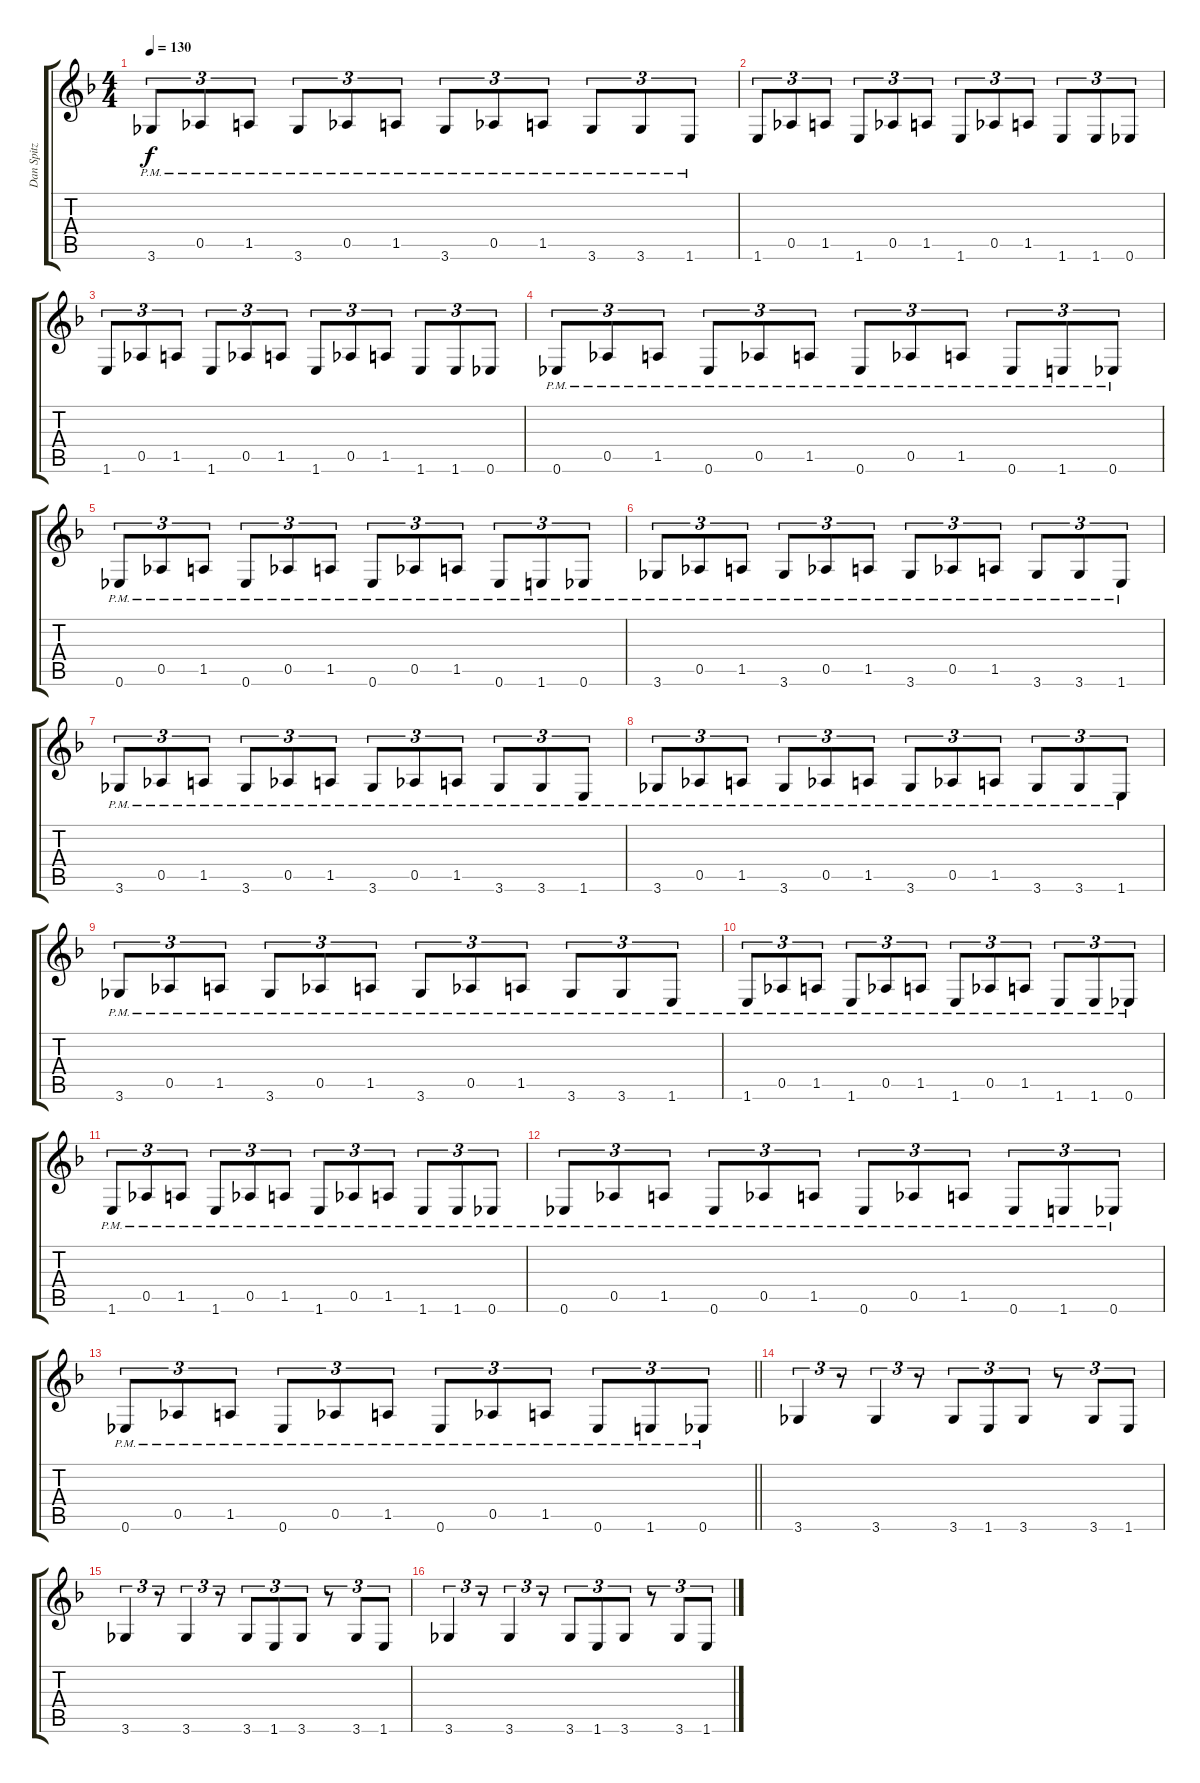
\track ("Dan Spitz" "Dan Spitz") {instrument distortionguitar}
\staff {score tabs}
\tuning (Eb4 Bb3 Gb3 Db3 Ab2 Eb2) {hide}
\ts (4 4)
\tempo 130
\clef g2
\ks f
3.6{pm}.8{tu (3 2) dy f} 0.5{pm}.8{tu (3 2)} 1.5{pm}.8{tu (3 2)} 3.6{pm}.8{tu (3 2)} 0.5{pm}.8{tu (3 2)} 1.5{pm}.8{tu (3 2)} 3.6{pm}.8{tu (3 2)} 0.5{pm}.8{tu (3 2)} 1.5{pm}.8{tu (3 2)} 3.6{pm}.8{tu (3 2)} 3.6{pm}.8{tu (3 2)} 1.6{pm}.8{tu (3 2)} |
1.6.8{tu (3 2)} 0.5.8{tu (3 2)} 1.5.8{tu (3 2)} 1.6.8{tu (3 2)} 0.5.8{tu (3 2)} 1.5.8{tu (3 2)} 1.6.8{tu (3 2)} 0.5.8{tu (3 2)} 1.5.8{tu (3 2)} 1.6.8{tu (3 2)} 1.6.8{tu (3 2)} 0.6.8{tu (3 2)} |
1.6.8{tu (3 2)} 0.5.8{tu (3 2)} 1.5.8{tu (3 2)} 1.6.8{tu (3 2)} 0.5.8{tu (3 2)} 1.5.8{tu (3 2)} 1.6.8{tu (3 2)} 0.5.8{tu (3 2)} 1.5.8{tu (3 2)} 1.6.8{tu (3 2)} 1.6.8{tu (3 2)} 0.6.8{tu (3 2)} |
0.6{pm}.8{tu (3 2)} 0.5{pm}.8{tu (3 2)} 1.5{pm}.8{tu (3 2)} 0.6{pm}.8{tu (3 2)} 0.5{pm}.8{tu (3 2)} 1.5{pm}.8{tu (3 2)} 0.6{pm}.8{tu (3 2)} 0.5{pm}.8{tu (3 2)} 1.5{pm}.8{tu (3 2)} 0.6{pm}.8{tu (3 2)} 1.6{pm}.8{tu (3 2)} 0.6{pm}.8{tu (3 2)} |
0.6{pm}.8{tu (3 2)} 0.5{pm}.8{tu (3 2)} 1.5{pm}.8{tu (3 2)} 0.6{pm}.8{tu (3 2)} 0.5{pm}.8{tu (3 2)} 1.5{pm}.8{tu (3 2)} 0.6{pm}.8{tu (3 2)} 0.5{pm}.8{tu (3 2)} 1.5{pm}.8{tu (3 2)} 0.6{pm}.8{tu (3 2)} 1.6{pm}.8{tu (3 2)} 0.6{pm}.8{tu (3 2)} |
3.6{pm}.8{tu (3 2)} 0.5{pm}.8{tu (3 2)} 1.5{pm}.8{tu (3 2)} 3.6{pm}.8{tu (3 2)} 0.5{pm}.8{tu (3 2)} 1.5{pm}.8{tu (3 2)} 3.6{pm}.8{tu (3 2)} 0.5{pm}.8{tu (3 2)} 1.5{pm}.8{tu (3 2)} 3.6{pm}.8{tu (3 2)} 3.6{pm}.8{tu (3 2)} 1.6{pm}.8{tu (3 2)} |
3.6{pm}.8{tu (3 2)} 0.5{pm}.8{tu (3 2)} 1.5{pm}.8{tu (3 2)} 3.6{pm}.8{tu (3 2)} 0.5{pm}.8{tu (3 2)} 1.5{pm}.8{tu (3 2)} 3.6{pm}.8{tu (3 2)} 0.5{pm}.8{tu (3 2)} 1.5{pm}.8{tu (3 2)} 3.6{pm}.8{tu (3 2)} 3.6{pm}.8{tu (3 2)} 1.6{pm}.8{tu (3 2)} |
3.6{pm}.8{tu (3 2)} 0.5{pm}.8{tu (3 2)} 1.5{pm}.8{tu (3 2)} 3.6{pm}.8{tu (3 2)} 0.5{pm}.8{tu (3 2)} 1.5{pm}.8{tu (3 2)} 3.6{pm}.8{tu (3 2)} 0.5{pm}.8{tu (3 2)} 1.5{pm}.8{tu (3 2)} 3.6{pm}.8{tu (3 2)} 3.6{pm}.8{tu (3 2)} 1.6{pm}.8{tu (3 2)} |
3.6{pm}.8{tu (3 2)} 0.5{pm}.8{tu (3 2)} 1.5{pm}.8{tu (3 2)} 3.6{pm}.8{tu (3 2)} 0.5{pm}.8{tu (3 2)} 1.5{pm}.8{tu (3 2)} 3.6{pm}.8{tu (3 2)} 0.5{pm}.8{tu (3 2)} 1.5{pm}.8{tu (3 2)} 3.6{pm}.8{tu (3 2)} 3.6{pm}.8{tu (3 2)} 1.6{pm}.8{tu (3 2)} |
1.6{pm}.8{tu (3 2)} 0.5{pm}.8{tu (3 2)} 1.5{pm}.8{tu (3 2)} 1.6{pm}.8{tu (3 2)} 0.5{pm}.8{tu (3 2)} 1.5{pm}.8{tu (3 2)} 1.6{pm}.8{tu (3 2)} 0.5{pm}.8{tu (3 2)} 1.5{pm}.8{tu (3 2)} 1.6{pm}.8{tu (3 2)} 1.6{pm}.8{tu (3 2)} 0.6{pm}.8{tu (3 2)} |
1.6{pm}.8{tu (3 2)} 0.5{pm}.8{tu (3 2)} 1.5{pm}.8{tu (3 2)} 1.6{pm}.8{tu (3 2)} 0.5{pm}.8{tu (3 2)} 1.5{pm}.8{tu (3 2)} 1.6{pm}.8{tu (3 2)} 0.5{pm}.8{tu (3 2)} 1.5{pm}.8{tu (3 2)} 1.6{pm}.8{tu (3 2)} 1.6{pm}.8{tu (3 2)} 0.6{pm}.8{tu (3 2)} |
0.6{pm}.8{tu (3 2)} 0.5{pm}.8{tu (3 2)} 1.5{pm}.8{tu (3 2)} 0.6{pm}.8{tu (3 2)} 0.5{pm}.8{tu (3 2)} 1.5{pm}.8{tu (3 2)} 0.6{pm}.8{tu (3 2)} 0.5{pm}.8{tu (3 2)} 1.5{pm}.8{tu (3 2)} 0.6{pm}.8{tu (3 2)} 1.6{pm}.8{tu (3 2)} 0.6{pm}.8{tu (3 2)} |
\barLineRight lightlight
0.6{pm}.8{tu (3 2)} 0.5{pm}.8{tu (3 2)} 1.5{pm}.8{tu (3 2)} 0.6{pm}.8{tu (3 2)} 0.5{pm}.8{tu (3 2)} 1.5{pm}.8{tu (3 2)} 0.6{pm}.8{tu (3 2)} 0.5{pm}.8{tu (3 2)} 1.5{pm}.8{tu (3 2)} 0.6{pm}.8{tu (3 2)} 1.6{pm}.8{tu (3 2)} 0.6{pm}.8{tu (3 2)} |
3.6.4{tu (3 2)} r.8{tu (3 2)} 3.6.4{tu (3 2)} r.8{tu (3 2)} 3.6.8{tu (3 2)} 1.6.8{tu (3 2)} 3.6.8{tu (3 2)} r.8{tu (3 2)} 3.6.8{tu (3 2)} 1.6.8{tu (3 2)} |
3.6.4{tu (3 2)} r.8{tu (3 2)} 3.6.4{tu (3 2)} r.8{tu (3 2)} 3.6.8{tu (3 2)} 1.6.8{tu (3 2)} 3.6.8{tu (3 2)} r.8{tu (3 2)} 3.6.8{tu (3 2)} 1.6.8{tu (3 2)} |
3.6.4{tu (3 2)} r.8{tu (3 2)} 3.6.4{tu (3 2)} r.8{tu (3 2)} 3.6.8{tu (3 2)} 1.6.8{tu (3 2)} 3.6.8{tu (3 2)} r.8{tu (3 2)} 3.6.8{tu (3 2)} 1.6.8{tu (3 2)}
